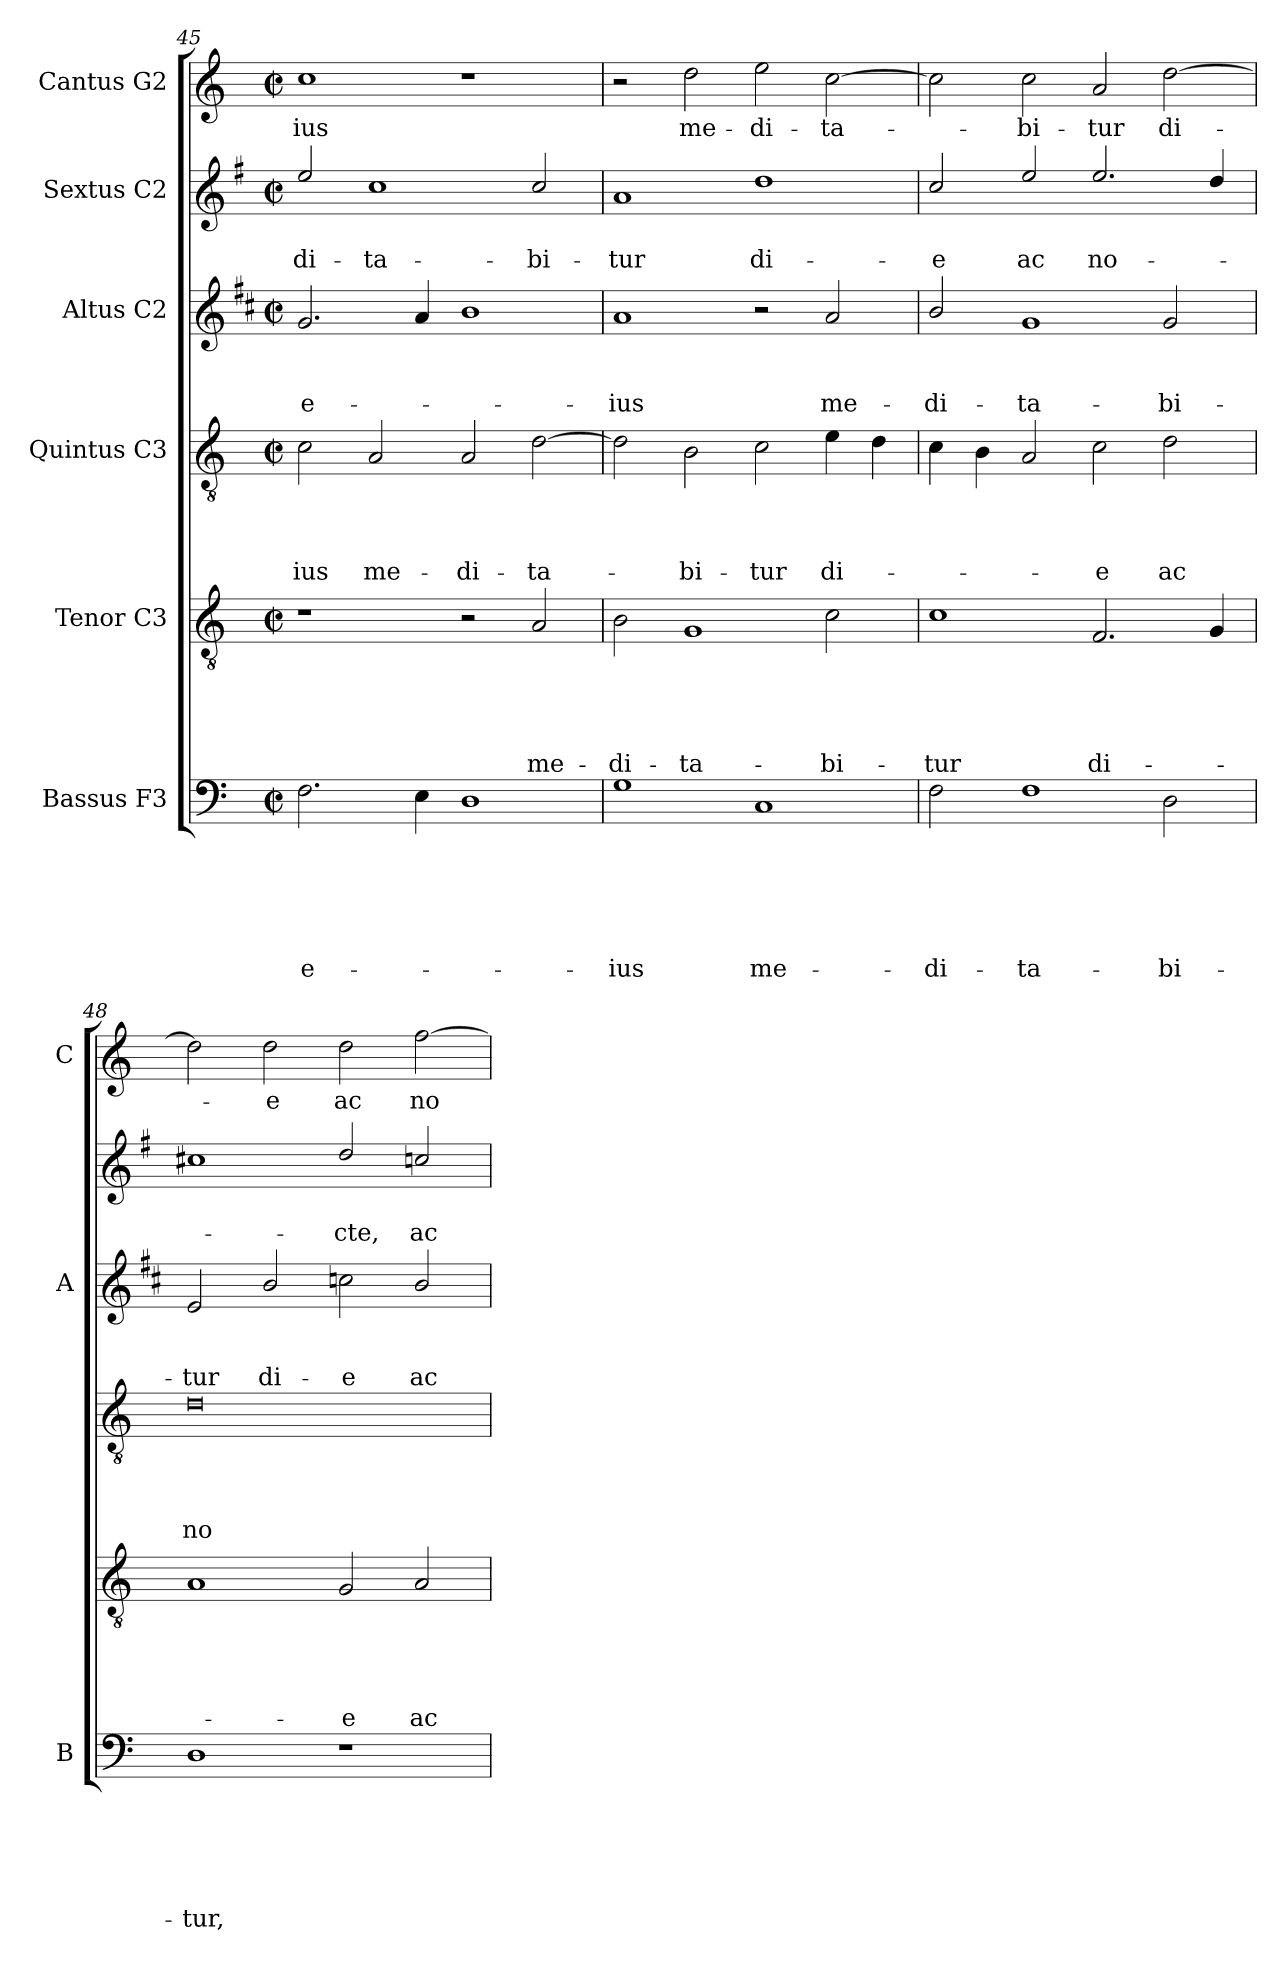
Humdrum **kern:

**kern	**text	**text	**text	**text	**text	**text	**kern	**text	**text	**text	**text	**text	**kern	**text	**text	**text	**text	**kern	**text	**text	**text	**kern	**text	**text	**kern	**text
*part6	*part6	*part6	*part6	*part6	*part6	*part6	*part5	*part5	*part5	*part5	*part5	*part5	*part4	*part4	*part4	*part4	*part4	*part3	*part3	*part3	*part3	*part2	*part2	*part2	*part1	*part1
*staff6	*staff6	*staff6	*staff6	*staff6	*staff6	*staff6	*staff5	*staff5	*staff5	*staff5	*staff5	*staff5	*staff4	*staff4	*staff4	*staff4	*staff4	*staff3	*staff3	*staff3	*staff3	*staff2	*staff2	*staff2	*staff1	*staff1
*I"Bassus F3	*	*	*	*	*	*	*I"Tenor C3	*	*	*	*	*	*I"Quintus C3	*	*	*	*	*I"Altus C2	*	*	*	*I"Sextus C2	*	*	*I"Cantus G2	*
*I'B	*	*	*	*	*	*	*	*	*	*	*	*	*	*	*	*	*	*I'A	*	*	*	*	*	*	*I'C	*
*clefF4	*	*	*	*	*	*	*clefGv2	*	*	*	*	*	*clefGv2	*	*	*	*	*clefG2	*	*	*	*clefG2	*	*	*clefG2	*
*	*	*	*	*	*	*	*	*	*	*	*	*	*	*	*	*	*	*ITrd1c2	*	*	*	*ITrd4c7	*	*	*	*
*k[]	*	*	*	*	*	*	*k[]	*	*	*	*	*	*k[]	*	*	*	*	*k[]	*	*	*	*k[]	*	*	*k[]	*
*C:	*	*	*	*	*	*	*C:	*	*	*	*	*	*C:	*	*	*	*	*C:	*	*	*	*C:	*	*	*C:	*
*M2/2	*	*	*	*	*	*	*M2/2	*	*	*	*	*	*M2/2	*	*	*	*	*M2/2	*	*	*	*M2/2	*	*	*M2/2	*
*met(c|)	*	*	*	*	*	*	*met(c|)	*	*	*	*	*	*met(c|)	*	*	*	*	*met(c|)	*	*	*	*met(c|)	*	*	*met(c|)	*
=45	=45	=45	=45	=45	=45	=45	=45	=45	=45	=45	=45	=45	=45	=45	=45	=45	=45	=45	=45	=45	=45	=45	=45	=45	=45	=45
!	!	!	!	!	!	!LO:LY:b	!	!	!	!	!	!	!	!	!	!	!LO:LY:b	!	!	!	!LO:LY:b	!	!	!LO:LY:b	!	!LO:LY:b
2.F\	.	.	.	.	.	e-	1r	.	.	.	.	.	2c\	.	.	.	-ius	2.f/	.	.	e-	2a/	.	-di-	1cc	-ius
!	!	!	!	!	!	!	!	!	!	!	!	!	!	!	!	!	!LO:LY:b	!	!	!	!	!	!	!LO:LY:b	!	!
.	.	.	.	.	.	.	.	.	.	.	.	.	2A/	.	.	.	me-	.	.	.	.	1f	.	-ta-	.	.
4E\	.	.	.	.	.	.	.	.	.	.	.	.	.	.	.	.	.	4g/	.	.	.	.	.	.	.	.
!	!	!	!	!	!	!	!	!	!	!	!	!	!	!	!	!	!LO:LY:b	!	!	!	!	!	!	!	!	!
1D	.	.	.	.	.	.	2r	.	.	.	.	.	2A/	.	.	.	-di-	1a	.	.	.	.	.	.	1r	.
!	!	!	!	!	!	!	!	!	!	!	!	!LO:LY:b	!	!	!	!	!LO:LY:b	!	!	!	!	!	!	!LO:LY:b	!	!
.	.	.	.	.	.	.	2A/	.	.	.	.	me-	[2d\	.	.	.	-ta-	.	.	.	.	2f/	.	-bi-	.	.
=46	=46	=46	=46	=46	=46	=46	=46	=46	=46	=46	=46	=46	=46	=46	=46	=46	=46	=46	=46	=46	=46	=46	=46	=46	=46	=46
!	!	!	!	!	!	!LO:LY:b	!	!	!	!	!	!LO:LY:b	!	!	!	!	!	!	!	!	!LO:LY:b	!	!	!LO:LY:b	!	!
1G	.	.	.	.	.	-ius	2B\	.	.	.	.	-di-	2d\]	.	.	.	.	1g	.	.	-ius	1d	.	-tur	2r	.
!	!	!	!	!	!	!	!	!	!	!	!	!LO:LY:b	!	!	!	!	!LO:LY:b	!	!	!	!	!	!	!	!	!LO:LY:b
.	.	.	.	.	.	.	1G	.	.	.	.	-ta-	2B\	.	.	.	-bi-	.	.	.	.	.	.	.	2dd\	me-
!	!	!	!	!	!	!LO:LY:b	!	!	!	!	!	!	!	!	!	!	!LO:LY:b	!	!	!	!	!	!	!LO:LY:b	!	!LO:LY:b
1C	.	.	.	.	.	me-	.	.	.	.	.	.	2c\	.	.	.	-tur	2r	.	.	.	1g	.	di-	2ee\	-di-
!	!	!	!	!	!	!	!	!	!	!	!	!LO:LY:b	!	!	!	!	!LO:LY:b	!	!	!	!LO:LY:b	!	!	!	!	!LO:LY:b
.	.	.	.	.	.	.	2c\	.	.	.	.	-bi-	4e\	.	.	.	di-	2g/	.	.	me-	.	.	.	[2cc\	-ta-
.	.	.	.	.	.	.	.	.	.	.	.	.	4d\	.	.	.	.	.	.	.	.	.	.	.	.	.
=47	=47	=47	=47	=47	=47	=47	=47	=47	=47	=47	=47	=47	=47	=47	=47	=47	=47	=47	=47	=47	=47	=47	=47	=47	=47	=47
!	!	!	!	!	!	!LO:LY:b	!	!	!	!	!	!LO:LY:b	!	!	!	!	!	!	!	!	!LO:LY:b	!	!	!LO:LY:b	!	!
2F\	.	.	.	.	.	-di-	1c	.	.	.	.	-tur	4c\	.	.	.	.	2a/	.	.	-di-	2f/	.	-e	2cc\]	.
.	.	.	.	.	.	.	.	.	.	.	.	.	4B\	.	.	.	.	.	.	.	.	.	.	.	.	.
!	!	!	!	!	!	!LO:LY:b	!	!	!	!	!	!	!	!	!	!	!	!	!	!	!LO:LY:b	!	!	!LO:LY:b	!	!LO:LY:b
1F	.	.	.	.	.	-ta-	.	.	.	.	.	.	2A/	.	.	.	.	1f	.	.	-ta-	2a/	.	ac	2cc\	-bi-
!	!	!	!	!	!	!	!	!	!	!	!	!LO:LY:b	!	!	!	!	!LO:LY:b	!	!	!	!	!	!	!LO:LY:b	!	!LO:LY:b
.	.	.	.	.	.	.	2.F/	.	.	.	.	di-	2c\	.	.	.	-e	.	.	.	.	2.a/	.	no-	2a/	-tur
!	!	!	!	!	!	!LO:LY:b	!	!	!	!	!	!	!	!	!	!	!LO:LY:b	!	!	!	!LO:LY:b	!	!	!	!	!LO:LY:b
2D\	.	.	.	.	.	-bi-	.	.	.	.	.	.	2d\	.	.	.	ac	2f/	.	.	-bi-	.	.	.	[2dd\	di-
.	.	.	.	.	.	.	4G/	.	.	.	.	.	.	.	.	.	.	.	.	.	.	4g/	.	.	.	.
=48	=48	=48	=48	=48	=48	=48	=48	=48	=48	=48	=48	=48	=48	=48	=48	=48	=48	=48	=48	=48	=48	=48	=48	=48	=48	=48
!	!	!	!	!	!	!LO:LY:b	!	!	!	!	!	!	!	!	!	!	!LO:LY:b	!	!	!	!LO:LY:b	!	!	!	!	!
1D	.	.	.	.	.	-tur,	1A	.	.	.	.	.	0d	.	.	.	no-	2d/	.	.	-tur	1f#X	.	.	2dd\]	.
!	!	!	!	!	!	!	!	!	!	!	!	!	!	!	!	!	!	!	!	!	!LO:LY:b	!	!	!	!	!LO:LY:b
.	.	.	.	.	.	.	.	.	.	.	.	.	.	.	.	.	.	2a/	.	.	di-	.	.	.	2dd\	-e
!	!	!	!	!	!	!	!	!	!	!	!	!LO:LY:b	!	!	!	!	!	!	!	!	!LO:LY:b	!	!	!LO:LY:b	!	!LO:LY:b
1r	.	.	.	.	.	.	2G/	.	.	.	.	-e	.	.	.	.	.	2b-X\	.	.	-e	2g/	.	-cte,	2dd\	ac
!	!	!	!	!	!	!	!	!	!	!	!	!LO:LY:b	!	!	!	!	!	!	!	!	!LO:LY:b	!	!	!LO:LY:b	!	!LO:LY:b
.	.	.	.	.	.	.	2A/	.	.	.	.	ac	.	.	.	.	.	2a/	.	.	ac	2fn/	.	ac	[2ff\	no-
=	=	=	=	=	=	=	=	=	=	=	=	=	=	=	=	=	=	=	=	=	=	=	=	=	=	=
*-	*-	*-	*-	*-	*-	*-	*-	*-	*-	*-	*-	*-	*-	*-	*-	*-	*-	*-	*-	*-	*-	*-	*-	*-	*-	*-
